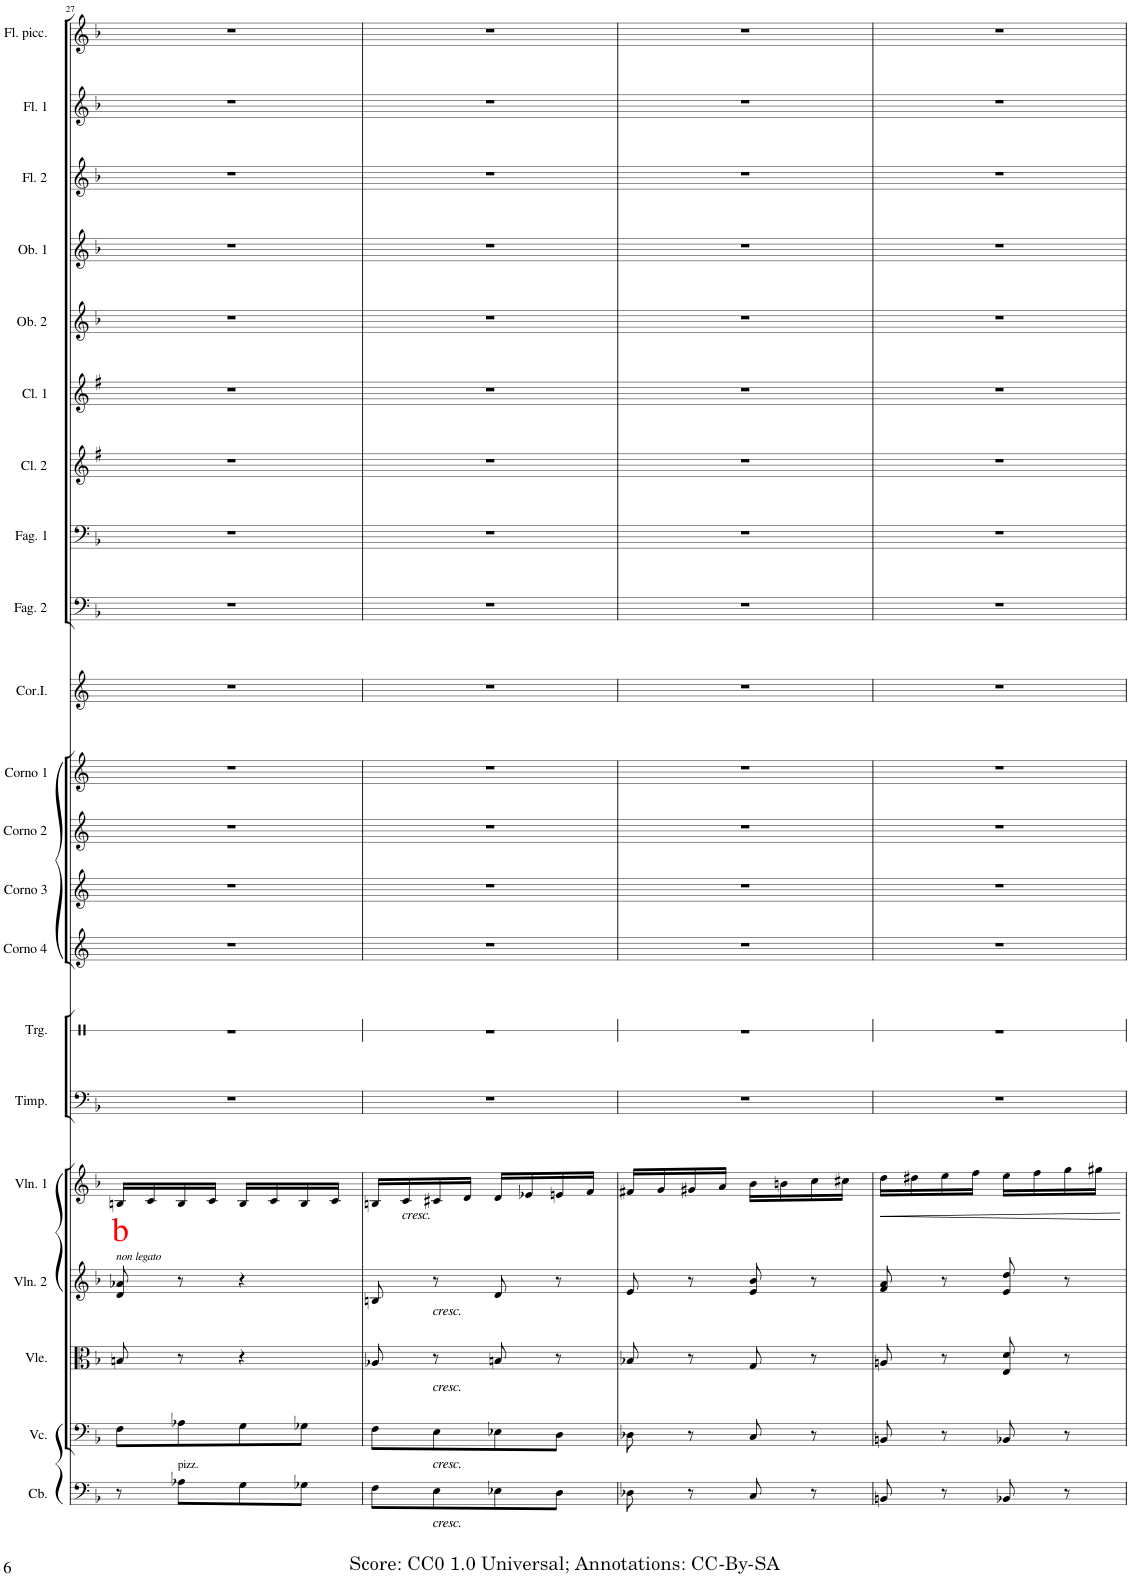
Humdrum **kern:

**kern	**kern	**kern	**kern	**kern	**text	**dynam	**kern	**kern	**kern	**kern	**kern	**kern	**kern	**kern	**kern	**kern	**kern	**kern	**kern	**kern	**kern	**kern
*part21	*part20	*part19	*part18	*part17	*part17	*part17	*part16	*part15	*part14	*part13	*part12	*part11	*part10	*part9	*part8	*part7	*part6	*part5	*part4	*part3	*part2	*part1
*staff21	*staff20	*staff19	*staff18	*staff17	*staff17	*staff17	*staff16	*staff15	*staff14	*staff13	*staff12	*staff11	*staff10	*staff9	*staff8	*staff7	*staff6	*staff5	*staff4	*staff3	*staff2	*staff1
*I"Contrabassi	*I"Violoncelli	*I"Viole	*I"Violini 2	*I"Violini  1	*	*	*I"Timpani	*I"Triangolo	*I"Corno in F 4	*I"Corno in F 3	*I"Corno in F 2	*I"Corno in F 1	*I"Corno Inglese	*I"Fagotto 2	*I"Fagotto 1	*I"Bb Clarinetto 2	*I"Bb Clarinetto 1	*I"Oboe 2	*I"Oboe 1	*I"Flauto 2	*I"Flauto 1	*I"Flauto Piccolo
*I'Cb.	*I'Vc.	*I'Vle.	*I'Vln. 2	*I'Vln. 1	*	*	*I'Timp.	*I'Trg.	*I'Corno 4	*I'Corno 3	*I'Corno 2	*I'Corno 1	*I'Cor.I.	*I'Fag. 2	*I'Fag. 1	*I'Cl. 2	*I'Cl. 1	*I'Ob. 2	*I'Ob. 1	*I'Fl. 2	*I'Fl. 1	*I'Fl. picc.
!!LO:PB:g=z
*clefF4	*clefF4	*clefC3	*clefG2	*clefG2	*	*	*clefF4	*clefX	*clefG2	*clefG2	*clefG2	*clefG2	*clefG2	*clefF4	*clefF4	*clefG2	*clefG2	*clefG2	*clefG2	*clefG2	*clefG2	*clefG2
*Trd7c12	*	*	*	*	*	*	*	*	*Trd4c7	*Trd4c7	*Trd4c7	*Trd4c7	*Trd4c7	*	*	*Trd1c2	*Trd1c2	*	*	*	*	*Trd-7c-12
*k[b-]	*k[b-]	*k[b-]	*k[b-]	*k[b-]	*	*	*k[b-]	*k[]	*k[]	*k[]	*k[]	*k[]	*k[]	*k[b-]	*k[b-]	*k[f#]	*k[f#]	*k[b-]	*k[b-]	*k[b-]	*k[b-]	*k[b-]
*M2/4	*M2/4	*M2/4	*M2/4	*M2/4	*	*	*M2/4	*M2/4	*M2/4	*M2/4	*M2/4	*M2/4	*M2/4	*M2/4	*M2/4	*M2/4	*M2/4	*M2/4	*M2/4	*M2/4	*M2/4	*M2/4
=27	=27	=27	=27	=27	=27	=27	=27	=27	=27	=27	=27	=27	=27	=27	=27	=27	=27	=27	=27	=27	=27	=27
!	!	!	!	!LO:TX:b:i:t=non legato	!	!	!	!	!	!	!	!	!	!	!	!	!	!	!	!	!	!
!	!	!	!	!	!LO:LY:b:color=#FF0000	!	!	!	!	!	!	!	!	!	!	!	!	!	!	!	!	!
8r	8F\L	8Bn/	8d/ 8a-X/	16Bn/LL	b	.	2r	2r	2r	2r	2r	2r	2r	2r	2r	2r	2r	2r	2r	2r	2r	2r
.	.	.	.	16c/	.	.	.	.	.	.	.	.	.	.	.	.	.	.	.	.	.	.
!LO:TX:a:t=pizz.	!	!	!	!	!	!	!	!	!	!	!	!	!	!	!	!	!	!	!	!	!	!
8A-X\L	8A-X\	8r	8r	16B/	.	.	.	.	.	.	.	.	.	.	.	.	.	.	.	.	.	.
.	.	.	.	16c/JJ	.	.	.	.	.	.	.	.	.	.	.	.	.	.	.	.	.	.
8G\	8G\	4r	4r	16B/LL	.	.	.	.	.	.	.	.	.	.	.	.	.	.	.	.	.	.
.	.	.	.	16c/	.	.	.	.	.	.	.	.	.	.	.	.	.	.	.	.	.	.
8G-X\J	8G-X\J	.	.	16B/	.	.	.	.	.	.	.	.	.	.	.	.	.	.	.	.	.	.
.	.	.	.	16c/JJ	.	.	.	.	.	.	.	.	.	.	.	.	.	.	.	.	.	.
=28	=28	=28	=28	=28	=28	=28	=28	=28	=28	=28	=28	=28	=28	=28	=28	=28	=28	=28	=28	=28	=28	=28
8F\L	8F\L	8A-X/	8Bn/	16Bn/LL	.	.	2r	2r	2r	2r	2r	2r	2r	2r	2r	2r	2r	2r	2r	2r	2r	2r
!	!	!	!	!LO:TX:b:i:t=cresc.	!	!	!	!	!	!	!	!	!	!	!	!	!	!	!	!	!	!
.	.	.	.	16c/	.	.	.	.	.	.	.	.	.	.	.	.	.	.	.	.	.	.
!	!	!	!LO:TX:b:i:t=cresc.	!	!	!	!	!	!	!	!	!	!	!	!	!	!	!	!	!	!	!
!	!	!LO:TX:b:i:t=cresc.	!	!	!	!	!	!	!	!	!	!	!	!	!	!	!	!	!	!	!	!
!	!LO:TX:b:i:t=cresc.	!	!	!	!	!	!	!	!	!	!	!	!	!	!	!	!	!	!	!	!	!
!LO:TX:b:i:t=cresc.	!	!	!	!	!	!	!	!	!	!	!	!	!	!	!	!	!	!	!	!	!	!
8E\	8E\	8r	8r	16c#X/	.	.	.	.	.	.	.	.	.	.	.	.	.	.	.	.	.	.
.	.	.	.	16d/JJ	.	.	.	.	.	.	.	.	.	.	.	.	.	.	.	.	.	.
8E-X\	8E-X\	8Bn/	8d/	16d/LL	.	.	.	.	.	.	.	.	.	.	.	.	.	.	.	.	.	.
.	.	.	.	16e-X/	.	.	.	.	.	.	.	.	.	.	.	.	.	.	.	.	.	.
8D\J	8D\J	8r	8r	16en/	.	.	.	.	.	.	.	.	.	.	.	.	.	.	.	.	.	.
.	.	.	.	16f/JJ	.	.	.	.	.	.	.	.	.	.	.	.	.	.	.	.	.	.
=29	=29	=29	=29	=29	=29	=29	=29	=29	=29	=29	=29	=29	=29	=29	=29	=29	=29	=29	=29	=29	=29	=29
8D-X\	8D-X\	8B-X/	8e/	16f#X/LL	.	.	2r	2r	2r	2r	2r	2r	2r	2r	2r	2r	2r	2r	2r	2r	2r	2r
.	.	.	.	16g/	.	.	.	.	.	.	.	.	.	.	.	.	.	.	.	.	.	.
8r	8r	8r	8r	16g#X/	.	.	.	.	.	.	.	.	.	.	.	.	.	.	.	.	.	.
.	.	.	.	16a/JJ	.	.	.	.	.	.	.	.	.	.	.	.	.	.	.	.	.	.
8C/	8C/	8G/	8e/ 8b-/	16b-\LL	.	.	.	.	.	.	.	.	.	.	.	.	.	.	.	.	.	.
.	.	.	.	16bn\	.	.	.	.	.	.	.	.	.	.	.	.	.	.	.	.	.	.
8r	8r	8r	8r	16cc\	.	.	.	.	.	.	.	.	.	.	.	.	.	.	.	.	.	.
.	.	.	.	16cc#X\JJ	.	.	.	.	.	.	.	.	.	.	.	.	.	.	.	.	.	.
=30	=30	=30	=30	=30	=30	=30	=30	=30	=30	=30	=30	=30	=30	=30	=30	=30	=30	=30	=30	=30	=30	=30
!	!	!	!	!	!	!LO:HP:b	!	!	!	!	!	!	!	!	!	!	!	!	!	!	!	!
8BBn/	8BBn/	8An/	8f/ 8a/	16dd\LL	.	<	2r	2r	2r	2r	2r	2r	2r	2r	2r	2r	2r	2r	2r	2r	2r	2r
.	.	.	.	16dd#X\	.	.	.	.	.	.	.	.	.	.	.	.	.	.	.	.	.	.
8r	8r	8r	8r	16ee\	.	.	.	.	.	.	.	.	.	.	.	.	.	.	.	.	.	.
.	.	.	.	16ff\JJ	.	.	.	.	.	.	.	.	.	.	.	.	.	.	.	.	.	.
8BB-X/	8BB-X/	8E/ 8d/	8e/ 8dd/	16ee\LL	.	.	.	.	.	.	.	.	.	.	.	.	.	.	.	.	.	.
.	.	.	.	16ff\	.	.	.	.	.	.	.	.	.	.	.	.	.	.	.	.	.	.
8r	8r	8r	8r	16gg\	.	.	.	.	.	.	.	.	.	.	.	.	.	.	.	.	.	.
.	.	.	.	16gg#X\JJ	.	.	.	.	.	.	.	.	.	.	.	.	.	.	.	.	.	.
.	.	.	.	.	.	[	.	.	.	.	.	.	.	.	.	.	.	.	.	.	.	.
=	=	=	=	=	=	=	=	=	=	=	=	=	=	=	=	=	=	=	=	=	=	=
*-	*-	*-	*-	*-	*-	*-	*-	*-	*-	*-	*-	*-	*-	*-	*-	*-	*-	*-	*-	*-	*-	*-
